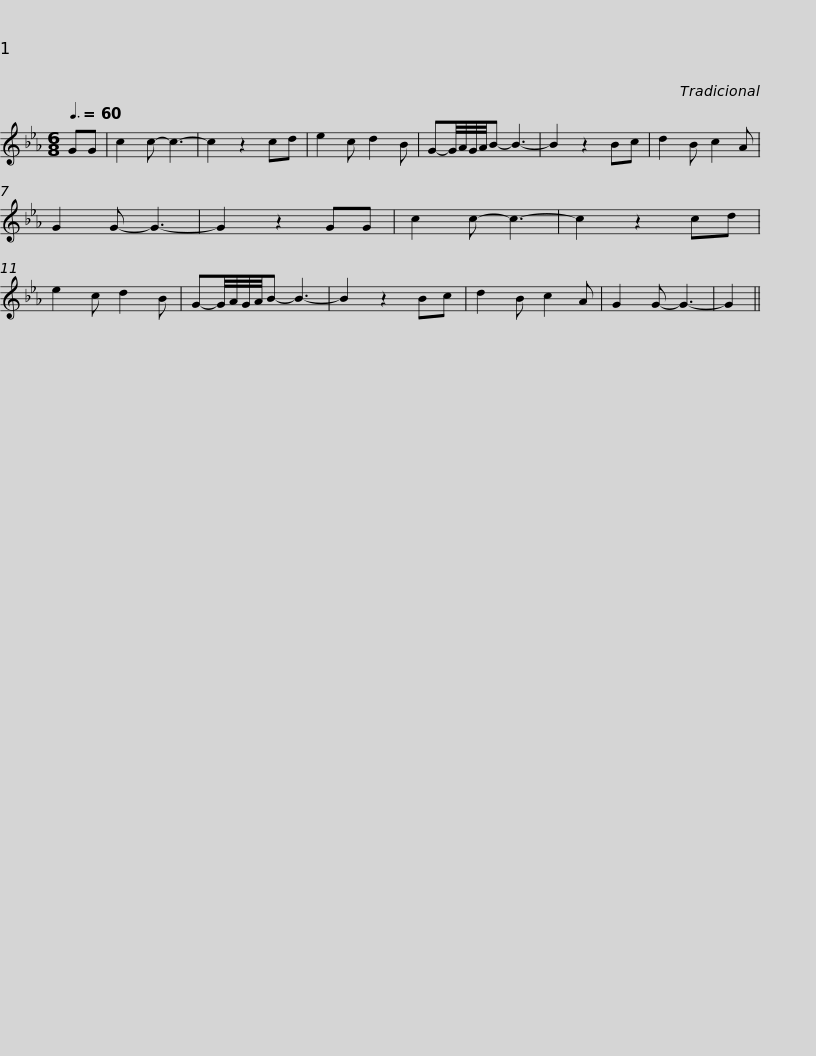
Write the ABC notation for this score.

X:1
L:1/8
Q:3/8=60
M:6/8
I:linebreak $
K:Cmin
V:1 treble
V:1
 GG | c2 c- c3- | c2 z2 cd | e2 c d2 B | G-G/4A/4G/4A/4B- B3- | %5
 B2 z2 Bc | d2 B c2 A | G2 G- G3- | G2 z2 GG | c2 c- c3- |$ %10
 c2 z2 cd | e2 c d2 B | G-G/4A/4G/4A/4B- B3- | B2 z2 Bc | d2 B c2 A | %15
 G2 G- G3- | G2 || %17
